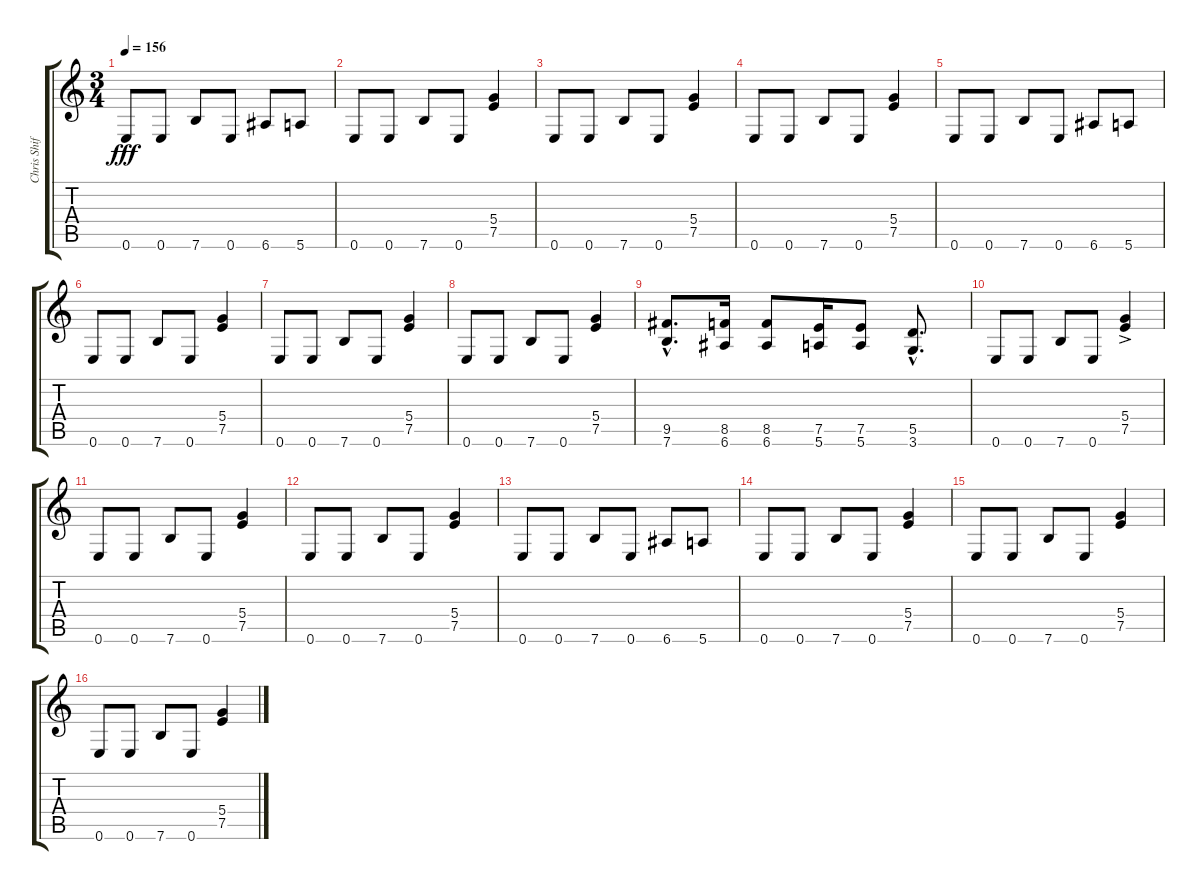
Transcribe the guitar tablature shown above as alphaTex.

\track ("Chris Shifflet" "Chris Shif") {instrument distortionguitar}
\staff {score tabs}
\tuning (E4 B3 G3 D3 A2 E2) {hide}
\ts (3 4)
\tempo 156
\clef g2
\ks c
0.6.8{dy fff} 0.6.8 7.6.8 0.6.8 6.6.8 5.6.8 |
0.6.8 0.6.8 7.6.8 0.6.8 (5.4 7.5).4 |
0.6.8 0.6.8 7.6.8 0.6.8 (5.4 7.5).4 |
0.6.8 0.6.8 7.6.8 0.6.8 (5.4 7.5).4 |
0.6.8 0.6.8 7.6.8 0.6.8 6.6.8 5.6.8 |
0.6.8 0.6.8 7.6.8 0.6.8 (5.4 7.5).4 |
0.6.8 0.6.8 7.6.8 0.6.8 (5.4 7.5).4 |
0.6.8 0.6.8 7.6.8 0.6.8 (5.4 7.5).4 |
(9.5{hac} 7.6{hac}).8{d} (8.5 6.6).16 (8.5 6.6).8 (7.5 5.6).16 (7.5 5.6).8 (5.5{hac} 3.6{hac}).8{d} |
0.6.8 0.6.8 7.6.8 0.6.8 (5.4{ac} 7.5{ac}).4 |
0.6.8 0.6.8 7.6.8 0.6.8 (5.4 7.5).4 |
0.6.8 0.6.8 7.6.8 0.6.8 (5.4 7.5).4 |
0.6.8 0.6.8 7.6.8 0.6.8 6.6.8 5.6.8 |
0.6.8 0.6.8 7.6.8 0.6.8 (5.4 7.5).4 |
0.6.8 0.6.8 7.6.8 0.6.8 (5.4 7.5).4 |
0.6.8 0.6.8 7.6.8 0.6.8 (5.4 7.5).4
